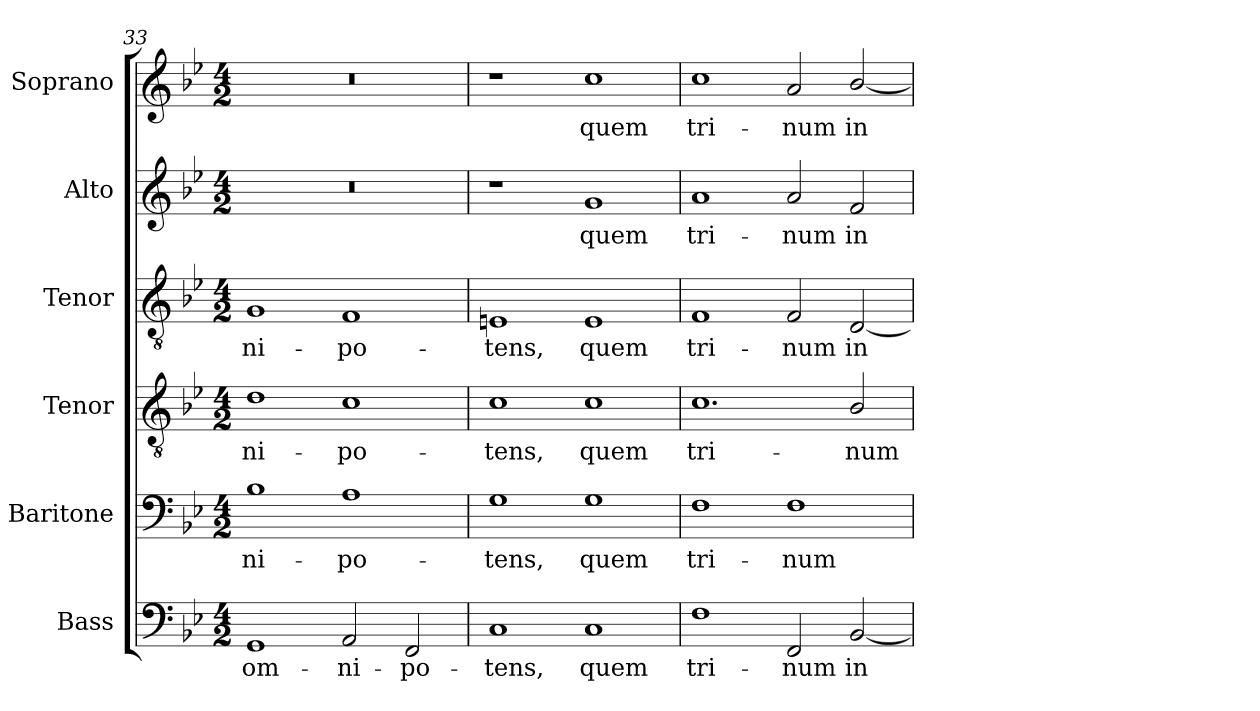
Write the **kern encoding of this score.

**kern	**text	**kern	**text	**kern	**text	**kern	**text	**kern	**text	**kern	**text
*part6	*part6	*part5	*part5	*part4	*part4	*part3	*part3	*part2	*part2	*part1	*part1
*staff6	*staff6	*staff5	*staff5	*staff4	*staff4	*staff3	*staff3	*staff2	*staff2	*staff1	*staff1
*I"Bass	*	*I"Baritone	*	*I"Tenor	*	*I"Tenor	*	*I"Alto	*	*I"Soprano	*
*I'B.	*	*I'Bar.	*	*I'T2.	*	*I'T1.	*	*I'A.	*	*I'S.	*
!!LO:LB:g=z
*clefF4	*	*clefF4	*	*clefGv2	*	*clefGv2	*	*clefG2	*	*clefG2	*
*	*	*	*	*ITrd7c12	*	*	*	*	*	*	*
*k[b-e-]	*	*k[b-e-]	*	*k[b-e-]	*	*k[b-e-]	*	*k[b-e-]	*	*k[b-e-]	*
*B-:	*	*B-:	*	*B-:	*	*B-:	*	*B-:	*	*B-:	*
*M4/2	*	*M4/2	*	*M4/2	*	*M4/2	*	*M4/2	*	*M4/2	*
=33	=33	=33	=33	=33	=33	=33	=33	=33	=33	=33	=33
!	!LO:LY:b:color=#000000	!	!	!	!	!	!	!	!	!	!
!	!	!	!LO:LY:b:color=#000000	!	!	!	!	!	!	!	!
!	!	!	!	!	!LO:LY:b:color=#000000	!	!	!	!	!	!
!	!	!	!	!	!	!	!LO:LY:b:color=#000000	!LO:N:vis=1	!	!LO:N:vis=1	!
1GGi	om-	1B-i	-ni-	1Di	-ni-	1Gi	-ni-	0r	.	0r	.
!	!LO:LY:b:color=#000000	!	!	!	!	!	!	!	!	!	!
!	!	!	!LO:LY:b:color=#000000	!	!	!	!	!	!	!	!
!	!	!	!	!	!LO:LY:b:color=#000000	!	!	!	!	!	!
!	!	!	!	!	!	!	!LO:LY:b:color=#000000	!	!	!	!
2AAi/	-ni-	1Ai	-po-	1Ci	-po-	1Fi	-po-	.	.	.	.
!	!LO:LY:b:color=#000000	!	!	!	!	!	!	!	!	!	!
2FFi/	-po-	.	.	.	.	.	.	.	.	.	.
=34	=34	=34	=34	=34	=34	=34	=34	=34	=34	=34	=34
!	!LO:LY:b:color=#000000	!	!	!	!	!	!	!	!	!	!
!	!	!	!LO:LY:b:color=#000000	!	!	!	!	!	!	!	!
!	!	!	!	!	!LO:LY:b:color=#000000	!	!	!	!	!	!
!	!	!	!	!	!	!	!LO:LY:b:color=#000000	!	!	!	!
1Ci	-tens,	1Gi	-tens,	1Ci	-tens,	1Eni	-tens,	1r	.	1r	.
!	!LO:LY:b:color=#000000	!	!	!	!	!	!	!	!	!	!
!	!	!	!LO:LY:b:color=#000000	!	!	!	!	!	!	!	!
!	!	!	!	!	!LO:LY:b:color=#000000	!	!	!	!	!	!
!	!	!	!	!	!	!	!LO:LY:b:color=#000000	!	!	!	!
!	!	!	!	!	!	!	!	!	!LO:LY:b:color=#000000	!	!
!	!	!	!	!	!	!	!	!	!	!	!LO:LY:b:color=#000000
1Ci	quem	1Gi	quem	1Ci	quem	1Ei	quem	1gi	quem	1cci	quem
=35	=35	=35	=35	=35	=35	=35	=35	=35	=35	=35	=35
!	!LO:LY:b:color=#000000	!	!	!	!	!	!	!	!	!	!
!	!	!	!LO:LY:b:color=#000000	!	!	!	!	!	!	!	!
!	!	!	!	!	!LO:LY:b:color=#000000	!	!	!	!	!	!
!	!	!	!	!	!	!	!LO:LY:b:color=#000000	!	!	!	!
!	!	!	!	!	!	!	!	!	!LO:LY:b:color=#000000	!	!
!	!	!	!	!	!	!	!	!	!	!	!LO:LY:b:color=#000000
1Fi	tri-	1Fi	tri-	1.Ci	tri-	1Fi	tri-	1ai	tri-	1cci	tri-
!	!LO:LY:b:color=#000000	!	!	!	!	!	!	!	!	!	!
!	!	!	!LO:LY:b:color=#000000	!	!	!	!	!	!	!	!
!	!	!	!	!	!	!	!LO:LY:b:color=#000000	!	!	!	!
!	!	!	!	!	!	!	!	!	!LO:LY:b:color=#000000	!	!
!	!	!	!	!	!	!	!	!	!	!	!LO:LY:b:color=#000000
2FFi/	-num	1Fi	-num	.	.	2Fi/	-num	2ai/	-num	2ai/	-num
!	!LO:LY:b:color=#000000	!	!	!	!	!	!	!	!	!	!
!	!	!	!	!	!LO:LY:b:color=#000000	!	!	!	!	!	!
!	!	!	!	!	!	!	!LO:LY:b:color=#000000	!	!	!	!
!	!	!	!	!	!	!	!	!	!LO:LY:b:color=#000000	!	!
!	!	!	!	!	!	!	!	!	!	!	!LO:LY:b:color=#000000
[2BB-i/	in	.	.	2BB-i/	-num	[2Di/	in	2fi/	in	[2b-i/	in
=	=	=	=	=	=	=	=	=	=	=	=
*-	*-	*-	*-	*-	*-	*-	*-	*-	*-	*-	*-
